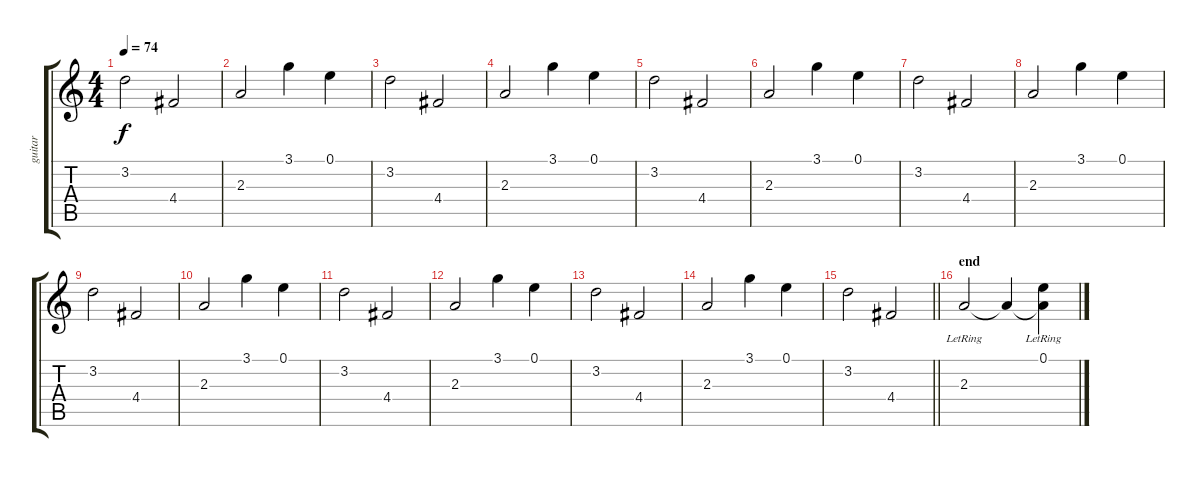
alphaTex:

\track ("guitar" "guitar") {instrument electricguitarmuted}
\staff {score tabs}
\tuning (E4 B3 G3 D3 A2 E2) {hide}
\ts (4 4)
\tempo 74
\clef g2
\ks c
3.2.2{dy f} 4.4.2 |
2.3.2 3.1.4 0.1.4 |
3.2.2 4.4.2 |
2.3.2 3.1.4 0.1.4 |
3.2.2 4.4.2 |
2.3.2 3.1.4 0.1.4 |
3.2.2 4.4.2 |
2.3.2 3.1.4 0.1.4 |
3.2.2 4.4.2 |
2.3.2 3.1.4 0.1.4 |
3.2.2 4.4.2 |
2.3.2 3.1.4 0.1.4 |
3.2.2 4.4.2 |
2.3.2 3.1.4 0.1.4 |
\barLineRight lightlight
3.2.2 4.4.2 |
\section ("" "end")
2.3{lr}.2 2.3{t}.4 (0.1{lr} 2.3{t}).4
